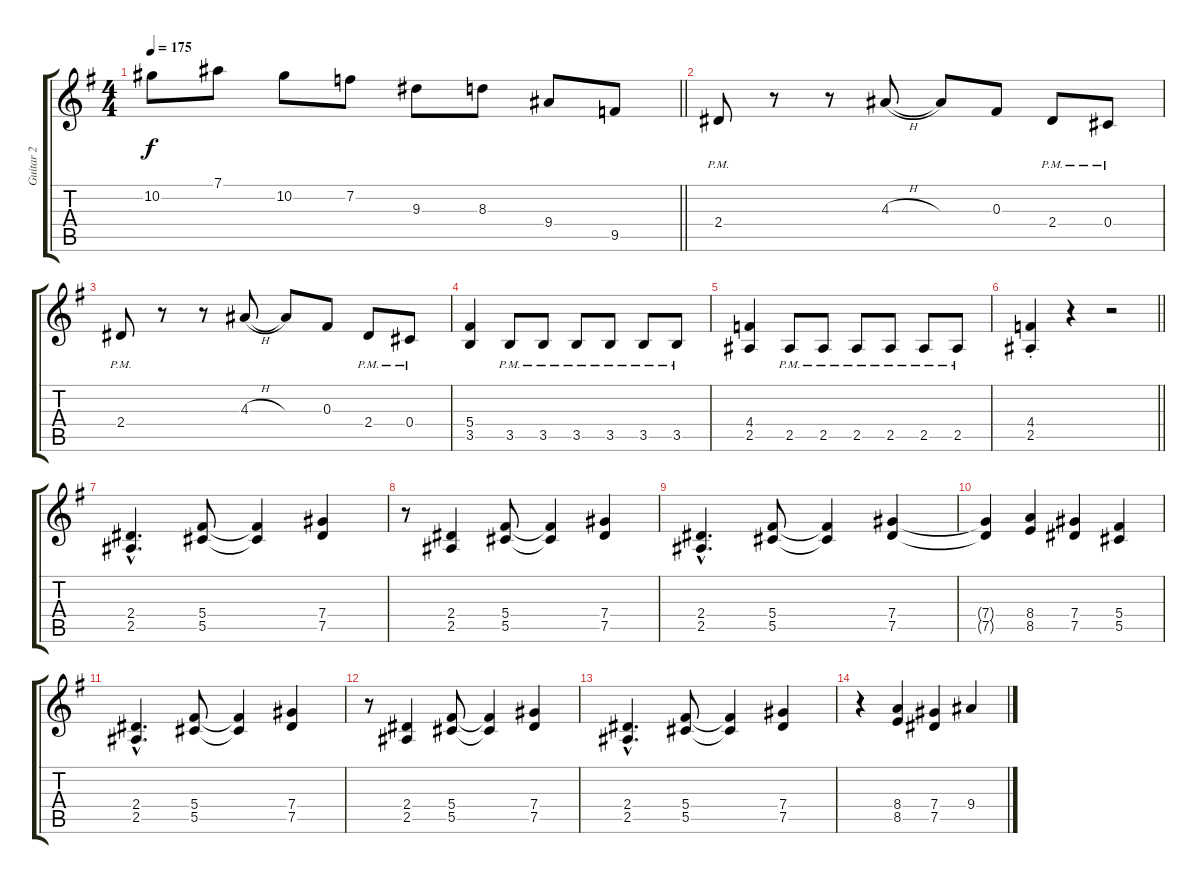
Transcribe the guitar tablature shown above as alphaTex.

\track ("Guitar 2" "Guitar 2") {instrument distortionguitar}
\staff {score tabs}
\tuning (Eb4 Bb3 Gb3 Db3 Ab2 Eb2) {hide}
\ts (4 4)
\tempo 175
\clef g2
\barLineRight lightlight
\ks g
10.2{t}.8{dy f} 7.1.8 10.2.8 7.2.8 9.3.8 8.3.8 9.4.8 9.5.8 |
2.4{pm}.8 r.8 r.8 4.3{h}.8 4.3{t}.8 0.3.8 2.4{pm}.8 0.4{pm}.8 |
2.4{pm}.8 r.8 r.8 4.3{h}.8 4.3{t}.8 0.3.8 2.4{pm}.8 0.4{pm}.8 |
(5.4 3.5).4 3.5{pm}.8 3.5{pm}.8 3.5{pm}.8 3.5{pm}.8 3.5{pm}.8 3.5{pm}.8 |
(4.4 2.5).4 2.5{pm}.8 2.5{pm}.8 2.5{pm}.8 2.5{pm}.8 2.5{pm}.8 2.5{pm}.8 |
\barLineRight lightlight
(4.4{st} 2.5{st}).4 r.4 r.2 |
(2.4{hac} 2.5{hac}).4{d} (5.4 5.5).8 (5.4{t} 5.5{t}).4 (7.4 7.5).4 |
r.8 (2.4 2.5).4 (5.4 5.5).8 (5.4{t} 5.5{t}).4 (7.4 7.5).4 |
(2.4{hac} 2.5{hac}).4{d} (5.4 5.5).8 (5.4{t} 5.5{t}).4 (7.4 7.5).4 |
(7.4{t} 7.5{t}).4 (8.4 8.5).4 (7.4 7.5).4 (5.4 5.5).4 |
(2.4{hac} 2.5{hac}).4{d} (5.4 5.5).8 (5.4{t} 5.5{t}).4 (7.4 7.5).4 |
r.8 (2.4 2.5).4 (5.4 5.5).8 (5.4{t} 5.5{t}).4 (7.4 7.5).4 |
(2.4{hac} 2.5{hac}).4{d} (5.4 5.5).8 (5.4{t} 5.5{t}).4 (7.4 7.5).4 |
r.4 (8.4 8.5).4 (7.4 7.5).4 9.4.4
